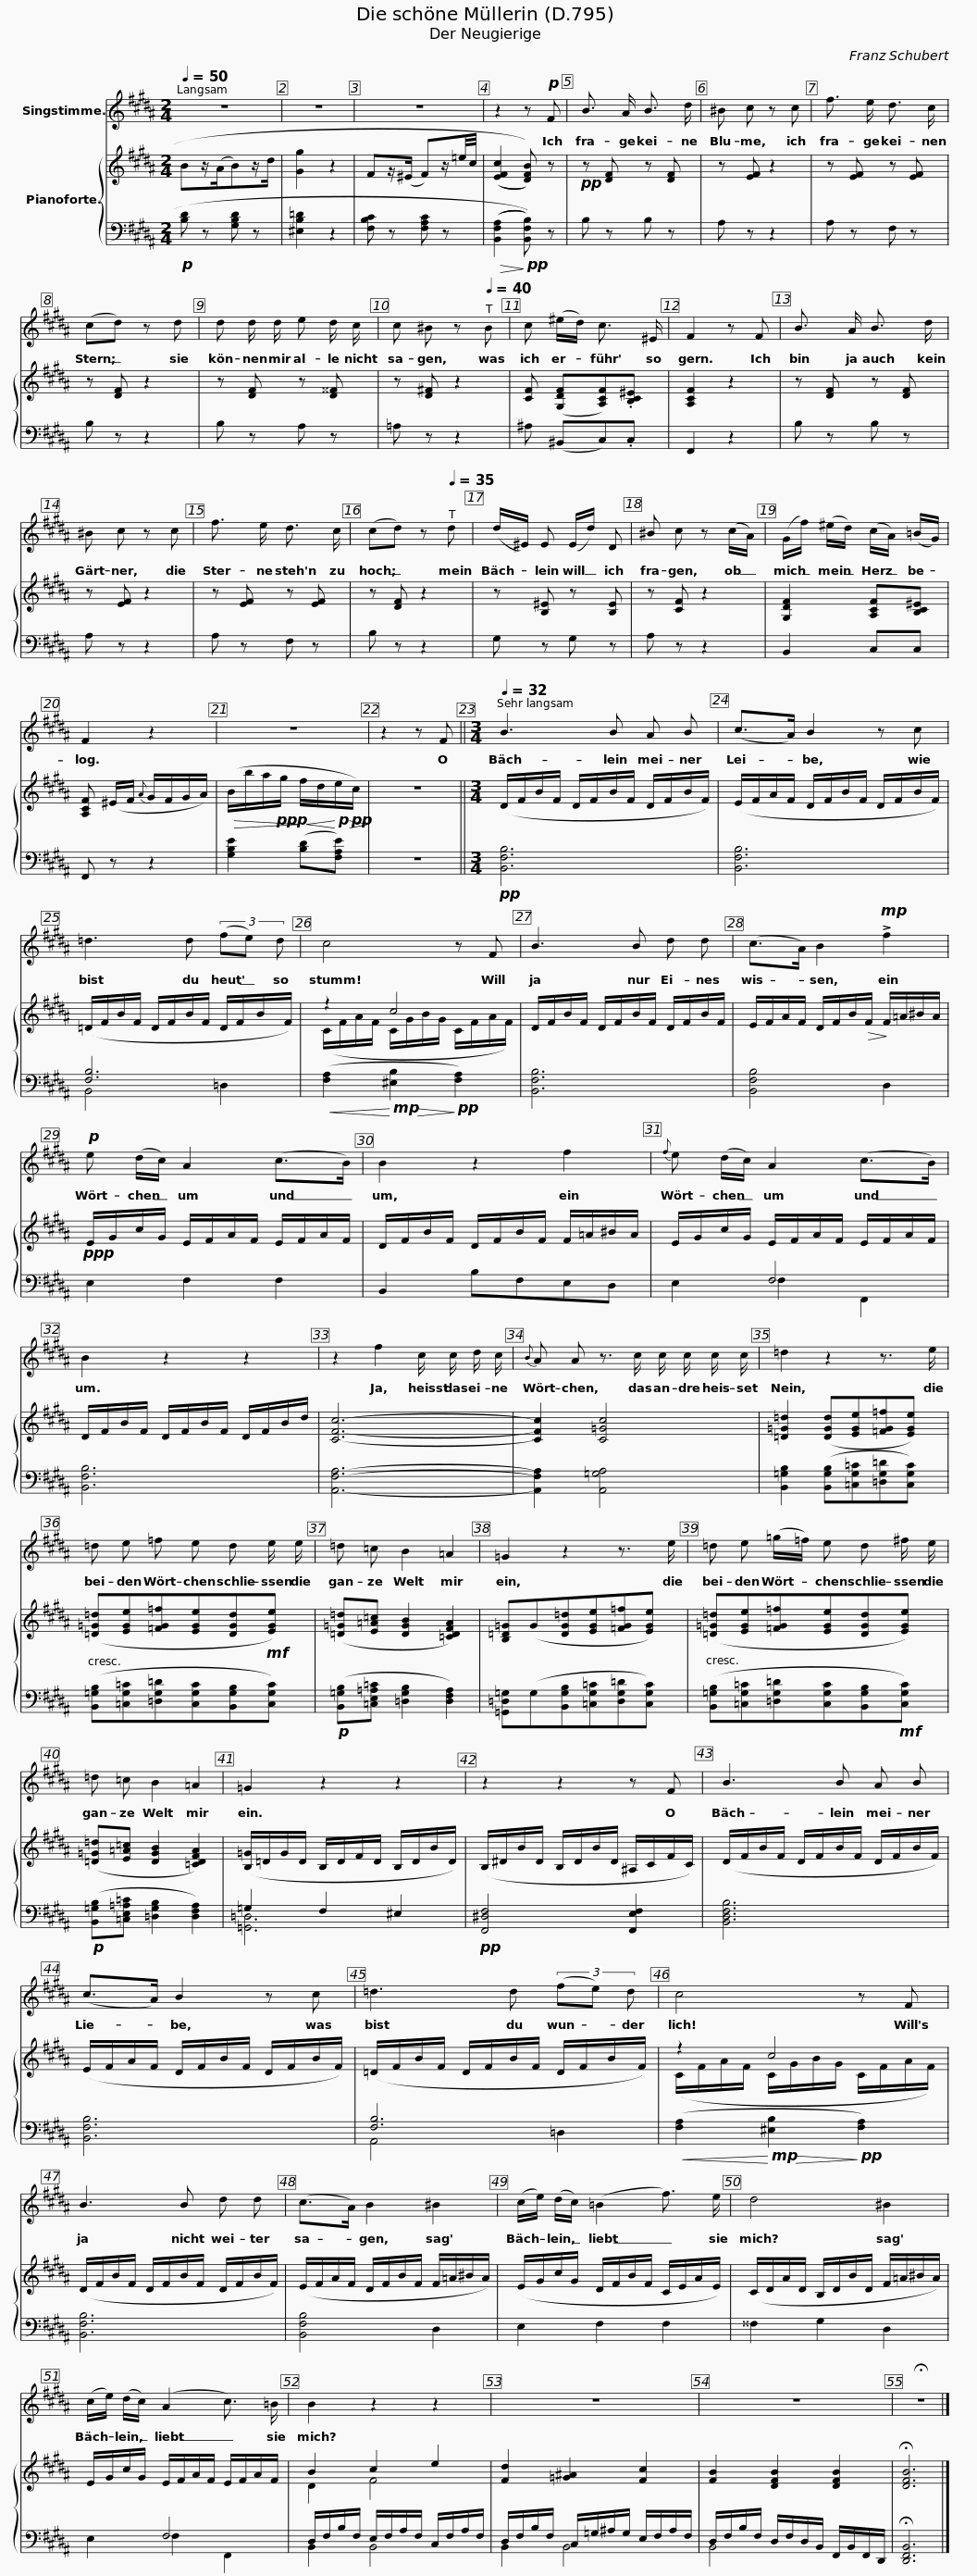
X:1
%%score 1 { ( 2 4 ) | ( 3 5 ) }
L:1/8
Q:1/4=50
M:2/4
I:linebreak $
K:B
V:1 treble
V:2 treble
V:4 treble
V:3 bass
V:5 bass
V:1
 z4 | z4 | z4 | z2 z!p! F | B3/2 A/ B3/2 d/ |$ %5
 ^B c z c | f3/2 e/ d3/2 c/ | (cd) z d | d d/ d/ e d/ c/ |$ c ^B z[Q:1/4=40] B | %10
 c (^e/d/) c3/2 ^E/ | F2 z F | B3/2 A/ B3/2 d/ |$ ^B c z c | f3/2 e/ d3/2 c/ | %15
 (cd) z[Q:1/4=35] d | (d/^E/) E (E/d/) D |$ ^B c z (c/A/) | (G/f/) (^e/d/) (c/A/) (=B/G/) | F2 z2 | %20
 z4 | z2 z F ||$[M:3/4][Q:1/4=32] B3 B A B | (c>A) B2 z c | =d3 d (3(fe) d |$ %25
 c4 z F | B3 B d d | (c>A) B2!mp! !>!f2 |!p! e (d/c/) A2 (c>B) |$ B2 z2 f2 | %30
{f} e (d/c/) A2 (c>B) | B2 z2 z2 | z2 f2 c/ c/ d/ c/ |${B} A A z3/2 c/ c/ c/ c/ c/ | =d2 z2 z3/2 e/ | %35
 =d e =f e d e/ e/ |$ =d =c B2 =A2 | =G2 z2 z3/2 e/ | =d e (=g/=f/) e d ^f/ e/ |$ =d =c B2 =A2 | %40
 =G2 z2 z2 | z2 z2 z F |$ B3 B A B | (c>A) B2 z c | =d3 d (3(fe) d |$ %45
 c4 z F | B3 B d d | (c>A) B2 ^B2 |$ (c/e/) (d/c/) (=B2 f3/2) e/ | d4 ^B2 | %50
 (c/e/) (d/c/) (A2 c3/2) =B/ |$ B2 z2 z2 | z6 | z6 | !fermata!z6 |] %55
V:2
 Bz/(A/B)z/d/ | [Gg]2 z2 | Fz/(^E/ F)z/=e/4c/4 | ((([EFc]2 [DFB]))) z |!pp! z [DF] z [DF] |$ %5
 z [EF] z2 | z [EF] z [EF] | z [DF] z2 | z [DF] z [D^^F] |$ x x x2 | %10
 [CF] ([G,DF][A,CF]).[B,C^E] | [A,CF]2 z2 | z [DF] z [DF] |$ z [EF] z2 | z [EF] z [EF] | %15
 z [DF] z2 | z [B,^E] z [B,E] |$ z [CF] z2 | [G,DF]2 [A,CF][B,C^E] | [A,CF] (^E/F/{A} G/F/G/A/) | %20
!>(! (B/b/a/!ppp!g/!>)!!<(! f/d/!<)!!p!!>(!e/!pp!c/)!>)! | z4 ||$[M:3/4] (D/F/B/F/ D/F/B/F/ D/F/B/F/) | (E/F/A/F/ D/F/B/F/ D/F/B/F/) | (=D/F/B/F/ D/F/B/F/ D/F/B/F/) |$ %25
 z2 c4 | D/F/B/F/ D/F/B/F/ D/F/B/F/ | E/F/A/F/ D/F/B/!>(!F/!>)! F/=A/^B/A/ |!ppp! E/G/c/G/ E/F/A/F/ E/F/A/F/ |$ D/F/B/F/ D/F/B/F/ F/=A/^B/A/ | %30
 E/G/c/G/ E/F/A/F/ E/F/A/F/ | D/F/B/F/ D/F/B/F/ D/F/B/d/ | [CFc]6- |$ [CFc]2 [C=Gc]4 | [=D=G=d]2 ([DGd][EGe][=FG=f][EGe]) | %35
 ([=D=G=d][EGe][=FG=f][EGe][DGd]!mf![EGe]) |$ ([=D=G=d][E=A=c] [DGB]2 [=CDFA]2) | [B,=D=G](G[DG=d][EGe][=FG=f][EGe]) | ([=D=G=d][EGe][=FG=f][EGe][DGd][EGe]) |$ ([=D=G=d][E=A=c] [DGB]2 [=CDFA]2) | %40
 ([B,=G]/=D/G/D/ B,/D/F/D/ B,/D/B/D/) | (B,/^D/B/D/ B,/D/B/D/ ^A,/C/F/C/) |$ (D/F/B/F/ D/F/B/F/ D/F/B/F/) | (E/F/A/F/ D/F/B/F/ D/F/B/F/) | (=D/F/B/F/ D/F/B/F/ D/F/B/F/) |$ %45
 z2 c4 | (D/F/B/F/ D/F/B/F/ D/F/B/F/) | (E/F/A/F/ D/F/B/F/ F/=A/^B/A/) |$ (E/G/c/G/ D/F/B/F/ C/E/A/E/) | (C/D/A/D/ B,/D/B/D/ F/=A/^B/A/) | %50
 E/G/c/G/ E/F/A/F/ E/F/A/F/ |$ B2 c2 e2 | [Fd]2 [=G^A]2 [Fc]2 | [FB]2 [DFB]2 [DFB]2 | !fermata![DFB]6 |] %55
V:3
!p! [B,D] z [G,B,D] z | [^E,B,=D]2 z2 | [F,B,C] z [F,A,C] z |!>(! ((([B,,F,A,]2!>)!!pp! [B,,F,B,]))) z | B, z B, z |$ %5
 A, z z2 | A, z F, z | B, z z2 | B, z A, z |$ =A, z z2 | %10
 ^A, (^B,,C,).C, | F,,2 z2 | B, z B, z |$ A, z z2 | A, z F, z | %15
 B, z z2 | G, z G, z |$ A, z z2 | B,,2 C,C, | F,, z z2 | %20
 [G,B,E]2 ([B,D][F,A,E]) | z4 ||$[M:3/4]!pp! [B,,F,B,]6 | [B,,F,B,]6 | [F,B,]6 |$ %25
!<(! ([F,A,]2!<)!!mp!!>(! [^E,B,]2!>)!!pp! [F,A,]2) | [B,,F,B,]6 | [B,,F,B,]4 D,2 | E,2 F,2 F,2 |$ B,,2 B,F,E,D, | %30
 x2 F,4 | [B,,F,B,]6 | [A,,F,A,]6- |$ [A,,F,A,]2 [A,,=G,A,]4 | [B,,=G,B,]2 ([B,,G,B,][=C,G,=C][=D,G,=D][C,G,C]) | %35
 ([B,,=G,B,][=C,G,=C][=D,G,=D][C,G,C][B,,G,B,][C,G,C]) |$!p! ([B,,=G,B,][=C,E,=A,=C] [=D,G,B,]2 [D,F,A,]2) | [=G,,=D,=G,](G,[B,,G,B,][=C,G,=C][D,G,=D][C,G,C]) | ([B,,=G,B,][=C,G,=C][=D,G,=D][C,G,C][B,,G,B,]!mf![C,G,C]) |$!p! ([B,,=G,B,][=C,E,=A,=C] [=D,G,B,]2 [D,F,A,]2) | %40
 =G,2 F,2 ^E,2 |!pp! [F,,^D,F,]4 [F,,E,F,]2 |$ [B,,D,F,B,]6 | [B,,F,B,]6 | [F,B,]6 |$ %45
!<(! ([F,A,]2!<)!!mp!!>(! [^E,B,]2!>)!!pp! [F,A,]2) | [B,,F,B,]6 | [B,,F,B,]4 D,2 |$ E,2 F,2 F,2 | ^^F,2 G,2 D,2 | %50
 x2 F,4 |$ D,/F,/B,/F,/ E,/F,/A,/F,/ C,/F,/A,/F,/ | D,/F,/B,/F,/ C,/=G,/^A,/G,/ E,/F,/A,/F,/ | D,/F,/B,/F,/ D,/F,/D,/B,,/ F,,/B,,/F,,/D,,/ | !fermata![D,,F,,B,,]6 |] %55
V:4
 x4 | x4 | x4 | x4 | x4 |$ %5
 x4 | x4 | x4 | x4 |$ z [D^F] z2 | %10
 x4 | x4 | x4 |$ x4 | x4 | %15
 x4 | x4 |$ x4 | x4 | x4 | %20
 x4 | x4 ||$[M:3/4] x6 | x6 | x6 |$ %25
 (C/F/A/F/ C/G/B/G/ C/F/A/F/) | x6 | x6 | x6 |$ x6 | %30
 x6 | x6 | x6 |$ x6 | x6 | %35
 x6 |$ x6 | x6 | x6 |$ x6 | %40
 x6 | x6 |$ x6 | x6 | x6 |$ %45
 (C/F/A/F/ C/G/B/G/ C/F/A/F/) | x6 | x6 |$ x6 | x6 | %50
 x6 |$ D2 F4 | x6 | x6 | x6 |] %55
V:5
 x4 | x4 | x4 | x4 | x4 |$ %5
 x4 | x4 | x4 | x4 |$ x4 | %10
 x4 | x4 | x4 |$ x4 | x4 | %15
 x4 | x4 |$ x4 | x4 | x4 | %20
 x4 | x4 ||$[M:3/4] x6 | x6 | B,,4 =D,2 |$ %25
 x6 | x6 | x6 | x6 |$ x6 | %30
 E,2 F,2 F,,2 | x6 | x6 |$ x6 | x6 | %35
 x6 |$ x6 | x6 | x6 |$ x6 | %40
 [=G,,=D,]6 | x6 |$ x6 | x6 | A,,4 =D,2 |$ %45
 x6 | x6 | x6 |$ x6 | x6 | %50
 E,2 F,2 F,,2 |$ B,,2 B,,4 | B,,2 B,,4 | B,,4 x2 | x6 |] %55
